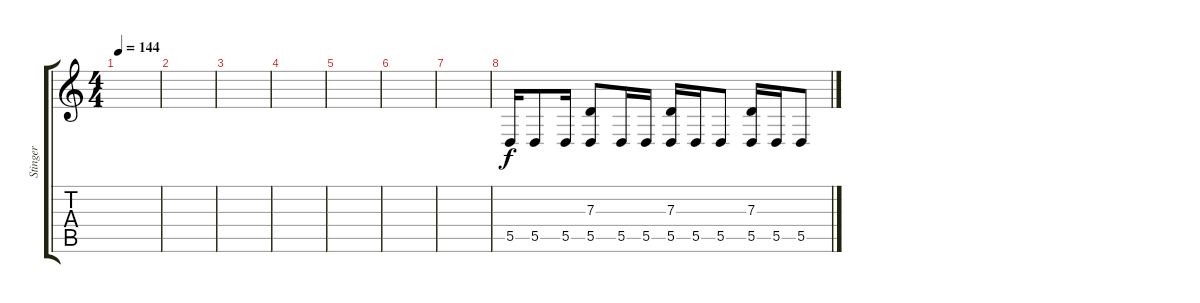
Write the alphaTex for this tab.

\track ("Stinger" "Stinger") {instrument lead8bassandlead}
\staff {score tabs}
\tuning (E4 B3 G3 D3 A2 E2) {hide}
\ts (4 4)
\tempo 144
\clef g2
\ks c
|
|
|
|
|
|
|
5.5.16{volume 10 instrument guitarfretnoise} 5.5.8 5.5.16 (7.3 5.5).8 5.5.16 5.5.16 (7.3 5.5).16 5.5.16 5.5.8 (7.3 5.5).16 5.5.16 5.5.8
